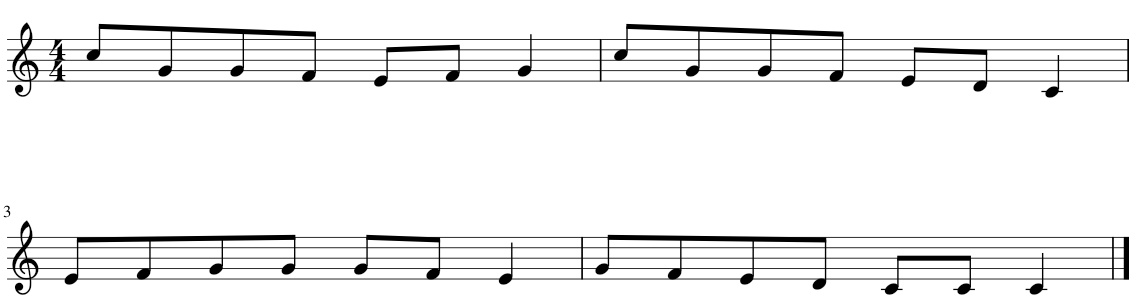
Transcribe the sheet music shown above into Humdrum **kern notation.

**kern
*part1
*staff1
*I"Piano
*I'Pno
*clefG2
*k[]
*M4/4
=1
8cc/L
8g/
8g/
8f/J
8e/L
8f/J
4g/
=2
8cc/L
8g/
8g/
8f/J
8e/L
8d/J
4c/
!!LO:LB:g=z
=3
8e/L
8f/
8g/
8g/J
8g/L
8f/J
4e/
=4
8g/L
8f/
8e/
8d/J
8c/L
8c/J
4c/
==
*-
